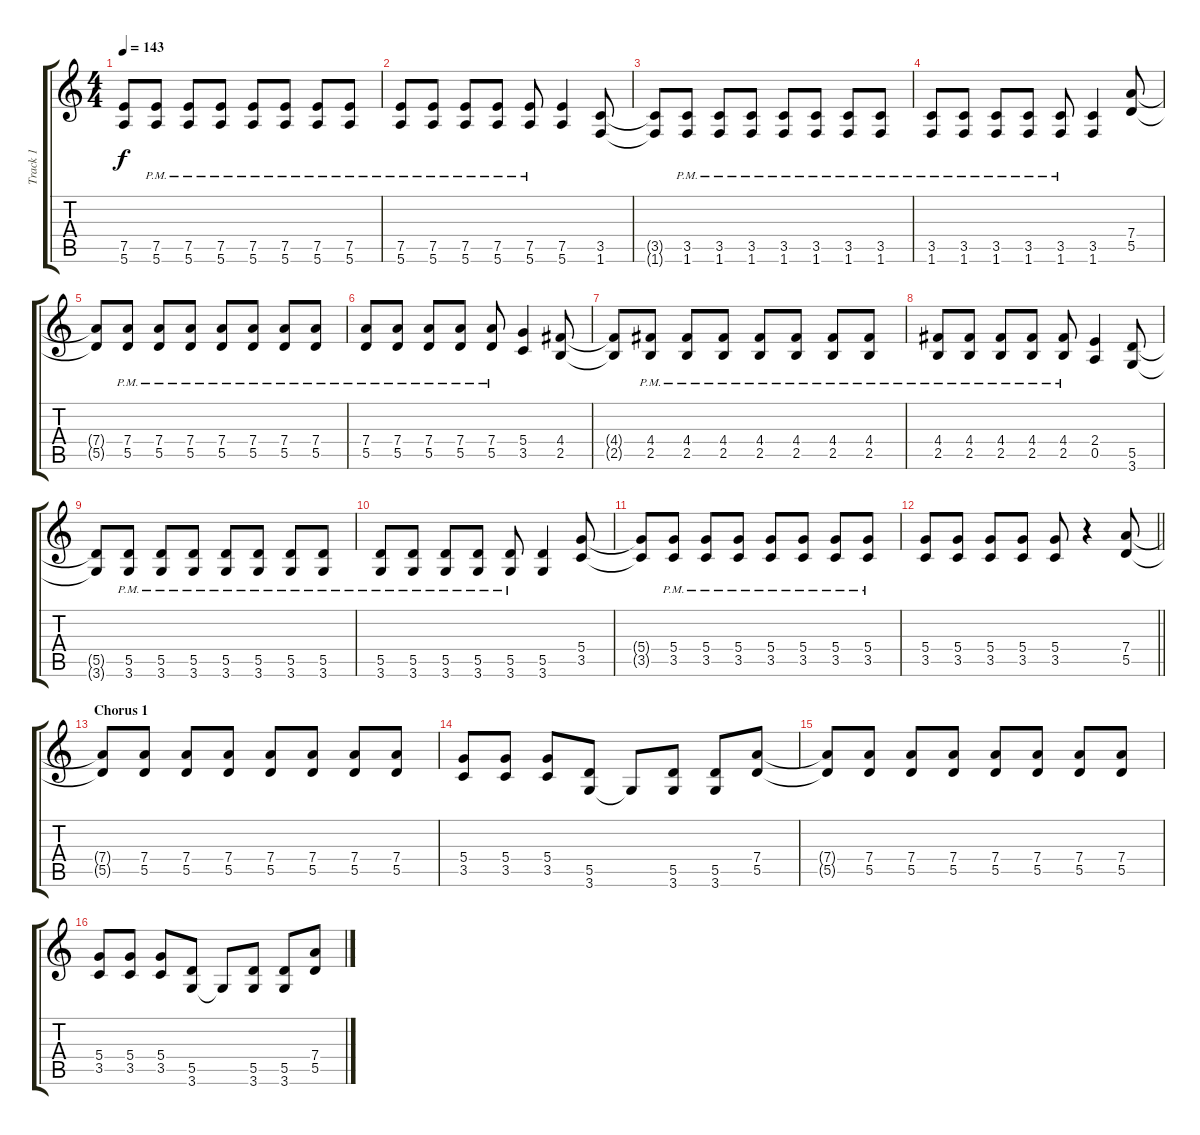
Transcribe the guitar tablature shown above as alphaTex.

\track ("Track 1" "Track 1") {instrument overdrivenguitar}
\staff {score tabs}
\tuning (E4 B3 G3 D3 A2 E2) {hide}
\ts (4 4)
\tempo 143
\clef g2
\ks c
(7.5{t} 5.6{t}).8{dy f} (7.5{pm} 5.6{pm}).8 (7.5{pm} 5.6{pm}).8 (7.5{pm} 5.6{pm}).8 (7.5{pm} 5.6{pm}).8 (7.5{pm} 5.6{pm}).8 (7.5{pm} 5.6{pm}).8 (7.5{pm} 5.6{pm}).8 |
(7.5{pm} 5.6{pm}).8 (7.5{pm} 5.6{pm}).8 (7.5{pm} 5.6{pm}).8 (7.5{pm} 5.6{pm}).8 (7.5{pm} 5.6{pm}).8 (7.5 5.6).4 (3.5 1.6).8 |
(3.5{t} 1.6{t}).8 (3.5{pm} 1.6{pm}).8 (3.5{pm} 1.6{pm}).8 (3.5{pm} 1.6{pm}).8 (3.5{pm} 1.6{pm}).8 (3.5{pm} 1.6{pm}).8 (3.5{pm} 1.6{pm}).8 (3.5{pm} 1.6{pm}).8 |
(3.5{pm} 1.6{pm}).8 (3.5{pm} 1.6{pm}).8 (3.5{pm} 1.6{pm}).8 (3.5{pm} 1.6{pm}).8 (3.5{pm} 1.6{pm}).8 (3.5 1.6).4 (7.4 5.5).8 |
(7.4{t} 5.5{t}).8 (7.4{pm} 5.5{pm}).8 (7.4{pm} 5.5{pm}).8 (7.4{pm} 5.5{pm}).8 (7.4{pm} 5.5{pm}).8 (7.4{pm} 5.5{pm}).8 (7.4{pm} 5.5{pm}).8 (7.4{pm} 5.5{pm}).8 |
(7.4{pm} 5.5{pm}).8 (7.4{pm} 5.5{pm}).8 (7.4{pm} 5.5{pm}).8 (7.4{pm} 5.5{pm}).8 (7.4{pm} 5.5{pm}).8 (5.4 3.5).4 (4.4 2.5).8 |
(4.4{t} 2.5{t}).8 (4.4{pm} 2.5{pm}).8 (4.4{pm} 2.5{pm}).8 (4.4{pm} 2.5{pm}).8 (4.4{pm} 2.5{pm}).8 (4.4{pm} 2.5{pm}).8 (4.4{pm} 2.5{pm}).8 (4.4{pm} 2.5{pm}).8 |
(4.4{pm} 2.5{pm}).8 (4.4{pm} 2.5{pm}).8 (4.4{pm} 2.5{pm}).8 (4.4{pm} 2.5{pm}).8 (4.4{pm} 2.5{pm}).8 (2.4 0.5).4 (5.5 3.6).8 |
(5.5{t} 3.6{t}).8 (5.5{pm} 3.6{pm}).8 (5.5{pm} 3.6{pm}).8 (5.5{pm} 3.6{pm}).8 (5.5{pm} 3.6{pm}).8 (5.5{pm} 3.6{pm}).8 (5.5{pm} 3.6{pm}).8 (5.5{pm} 3.6{pm}).8 |
(5.5{pm} 3.6{pm}).8 (5.5{pm} 3.6{pm}).8 (5.5{pm} 3.6{pm}).8 (5.5{pm} 3.6{pm}).8 (5.5{pm} 3.6{pm}).8 (5.5 3.6).4 (5.4 3.5).8 |
(5.4{t} 3.5{t}).8 (5.4{pm} 3.5{pm}).8 (5.4{pm} 3.5{pm}).8 (5.4{pm} 3.5{pm}).8 (5.4{pm} 3.5{pm}).8 (5.4{pm} 3.5{pm}).8 (5.4{pm} 3.5{pm}).8 (5.4{pm} 3.5{pm}).8 |
\barLineRight lightlight
(5.4 3.5).8 (5.4 3.5).8 (5.4 3.5).8 (5.4 3.5).8 (5.4 3.5).8 r.4 (7.4 5.5).8 |
\section ("" "Chorus 1")
(7.4{t} 5.5{t}).8 (7.4 5.5).8 (7.4 5.5).8 (7.4 5.5).8 (7.4 5.5).8 (7.4 5.5).8 (7.4 5.5).8 (7.4 5.5).8 |
(5.4 3.5).8 (5.4 3.5).8 (5.4 3.5).8 (5.5 3.6).8 3.6{t}.8 (5.5 3.6).8 (5.5 3.6).8 (7.4 5.5).8 |
(7.4{t} 5.5{t}).8 (7.4 5.5).8 (7.4 5.5).8 (7.4 5.5).8 (7.4 5.5).8 (7.4 5.5).8 (7.4 5.5).8 (7.4 5.5).8 |
(5.4 3.5).8 (5.4 3.5).8 (5.4 3.5).8 (5.5 3.6).8 3.6{t}.8 (5.5 3.6).8 (5.5 3.6).8 (7.4 5.5).8
